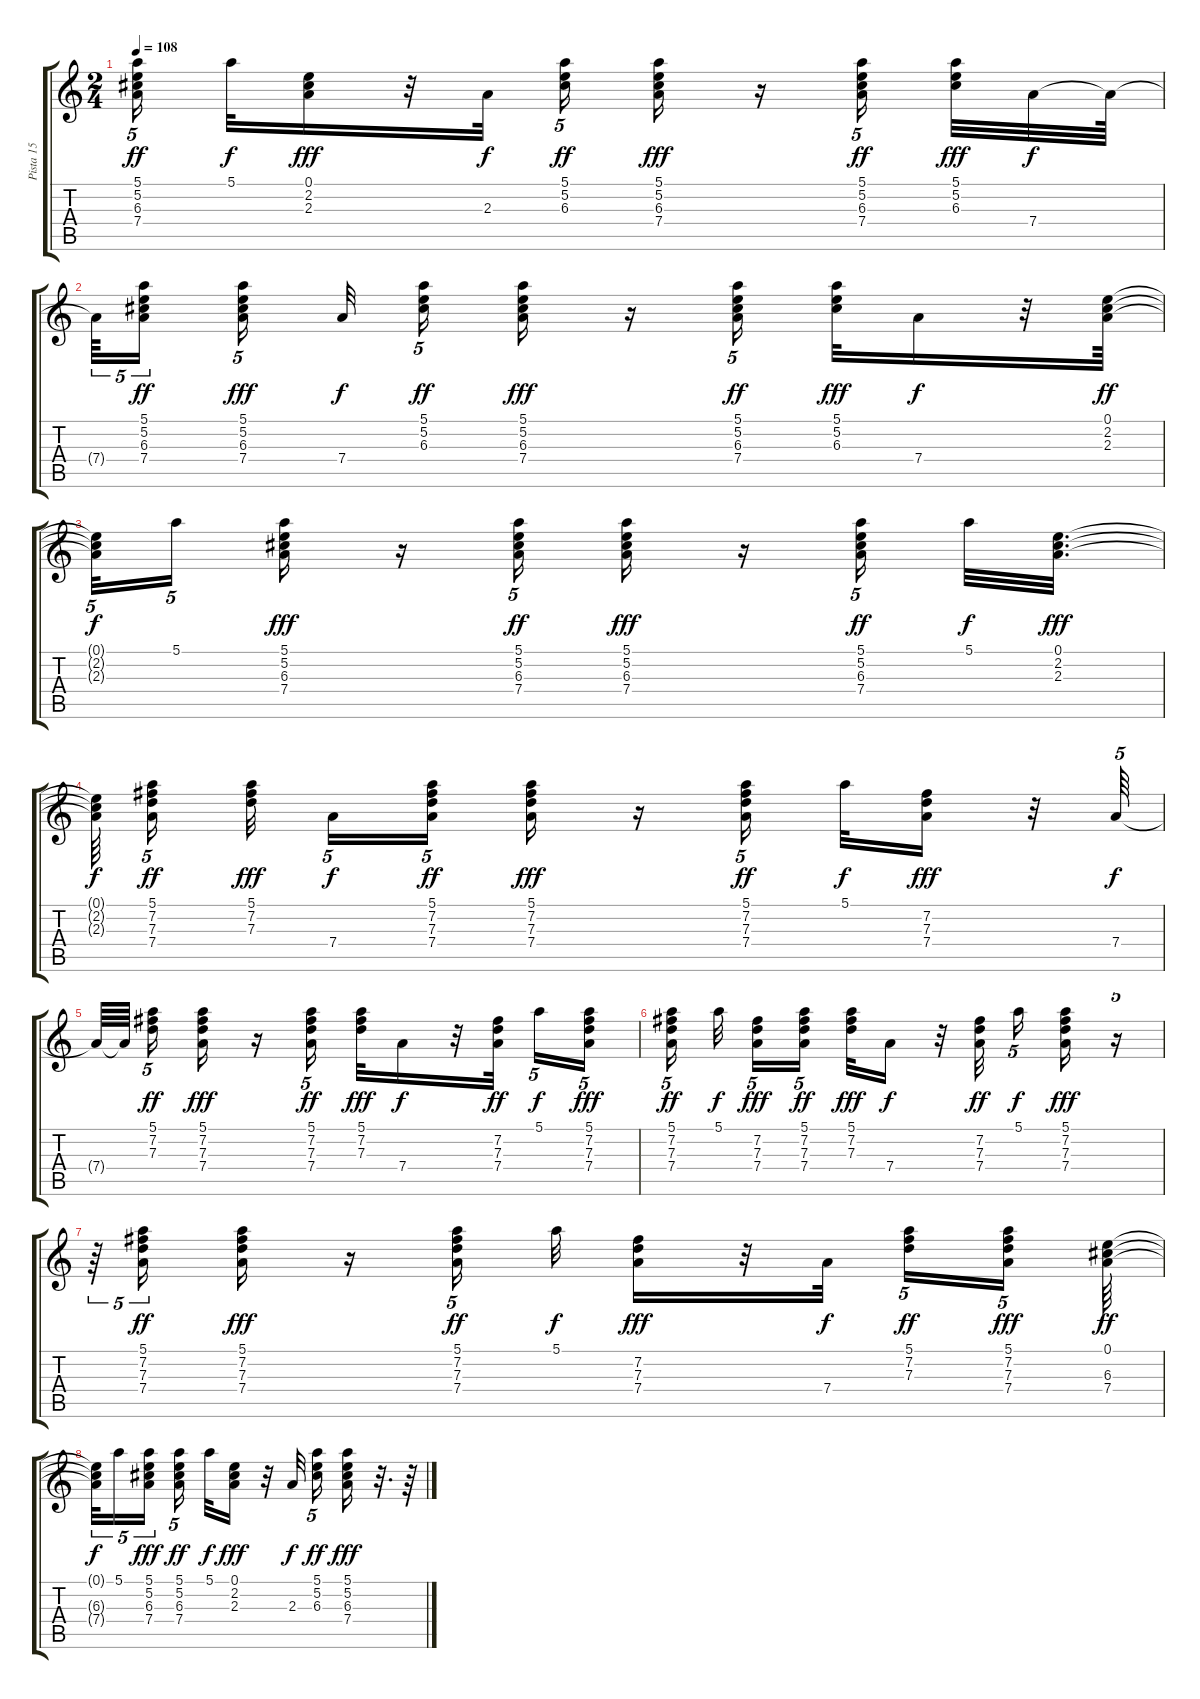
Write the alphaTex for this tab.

\track ("Pista 15" "Pista 15") {instrument electricguitarclean}
\staff {score tabs}
\tuning (E4 B3 G3 D3 A2 E2) {hide}
\ts (2 4)
\tempo 108
\clef g2
\ks c
(5.1 5.2 6.3 7.4).16{tu (5 4) dy ff} 5.1.32{dy f} (0.1 2.2 2.3).16{dy fff} r.32 2.3.32{dy f} (5.1 5.2 6.3).16{tu (5 4) dy ff} (5.1 5.2 6.3 7.4).16{dy fff} r.16 (5.1 5.2 6.3 7.4).16{tu (5 4) dy ff} (5.1 5.2 6.3).32{dy fff} 7.4.32{dy f} 7.4{t}.64 |
7.4{t}.64{tu (5 4)} (5.1 5.2 6.3 7.4).16{tu (5 4) dy ff} (5.1 5.2 6.3 7.4).16{tu (5 4) dy fff} 7.4.32{dy f} (5.1 5.2 6.3).16{tu (5 4) dy ff} (5.1 5.2 6.3 7.4).16{dy fff} r.16 (5.1 5.2 6.3 7.4).16{tu (5 4) dy ff} (5.1 5.2 6.3).32{dy fff} 7.4.16{dy f} r.32 (0.1 2.2 2.3).64{dy ff} |
(0.1{t} 2.2{t} 2.3{t}).32{tu (5 4) dy f} 5.1.16{tu (5 4)} (5.1 5.2 6.3 7.4).16{dy fff} r.16 (5.1 5.2 6.3 7.4).16{tu (5 4) dy ff} (5.1 5.2 6.3 7.4).16{dy fff} r.16 (5.1 5.2 6.3 7.4).16{tu (5 4) dy ff} 5.1.32{dy f} (0.1 2.2 2.3).32{d dy fff} |
(0.1{t} 2.2{t} 2.3{t}).64{dy f} (5.1 7.2 7.3 7.4).16{tu (5 4) dy ff} (5.1 7.2 7.3).32{dy fff} 7.4.16{tu (5 4) dy f} (5.1 7.2 7.3 7.4).16{tu (5 4) dy ff} (5.1 7.2 7.3 7.4).16{dy fff} r.16 (5.1 7.2 7.3 7.4).16{tu (5 4) dy ff} 5.1.32{dy f} (7.2 7.3 7.4).16{dy fff} r.32 7.4.64{tu (5 4) dy f} |
7.4{t}.64 7.4{t}.64 (5.1 7.2 7.3).16{tu (5 4) dy ff} (5.1 7.2 7.3 7.4).16{dy fff} r.16 (5.1 7.2 7.3 7.4).16{tu (5 4) dy ff} (5.1 7.2 7.3).32{dy fff} 7.4.16{dy f} r.32 (7.2 7.3 7.4).32{dy ff} 5.1.16{tu (5 4) dy f} (5.1 7.2 7.3 7.4).16{tu (5 4) dy fff} |
(5.1 7.2 7.3 7.4).16{tu (5 4) dy ff} 5.1.32{dy f} (7.2 7.3 7.4).16{tu (5 4) dy fff} (5.1 7.2 7.3 7.4).16{tu (5 4) dy ff} (5.1 7.2 7.3).32{dy fff} 7.4.16{dy f} r.32 (7.2 7.3 7.4).32{dy ff} 5.1.16{tu (5 4) dy f} (5.1 7.2 7.3 7.4).16{dy fff} r.16{tu (5 4)} |
r.64{tu (5 4)} (5.1 7.2 7.3 7.4).16{tu (5 4) dy ff} (5.1 7.2 7.3 7.4).16{dy fff} r.16 (5.1 7.2 7.3 7.4).16{tu (5 4) dy ff} 5.1.32{dy f} (7.2 7.3 7.4).16{dy fff} r.32 7.4.32{dy f} (5.1 7.2 7.3).16{tu (5 4) dy ff} (5.1 7.2 7.3 7.4).16{tu (5 4) dy fff} (0.1 6.3 7.4).64{dy ff} |
(0.1{t} 6.3{t} 7.4{t}).32{tu (5 4) dy f} 5.1.16{tu (5 4)} (5.1 5.2 6.3 7.4).16{tu (5 4) dy fff} (5.1 5.2 6.3 7.4).16{tu (5 4) dy ff} 5.1.32{dy f} (0.1 2.2 2.3).16{dy fff} r.32 2.3.32{dy f} (5.1 5.2 6.3).16{tu (5 4) dy ff} (5.1 5.2 6.3 7.4).16{dy fff} r.32{d} r.64
